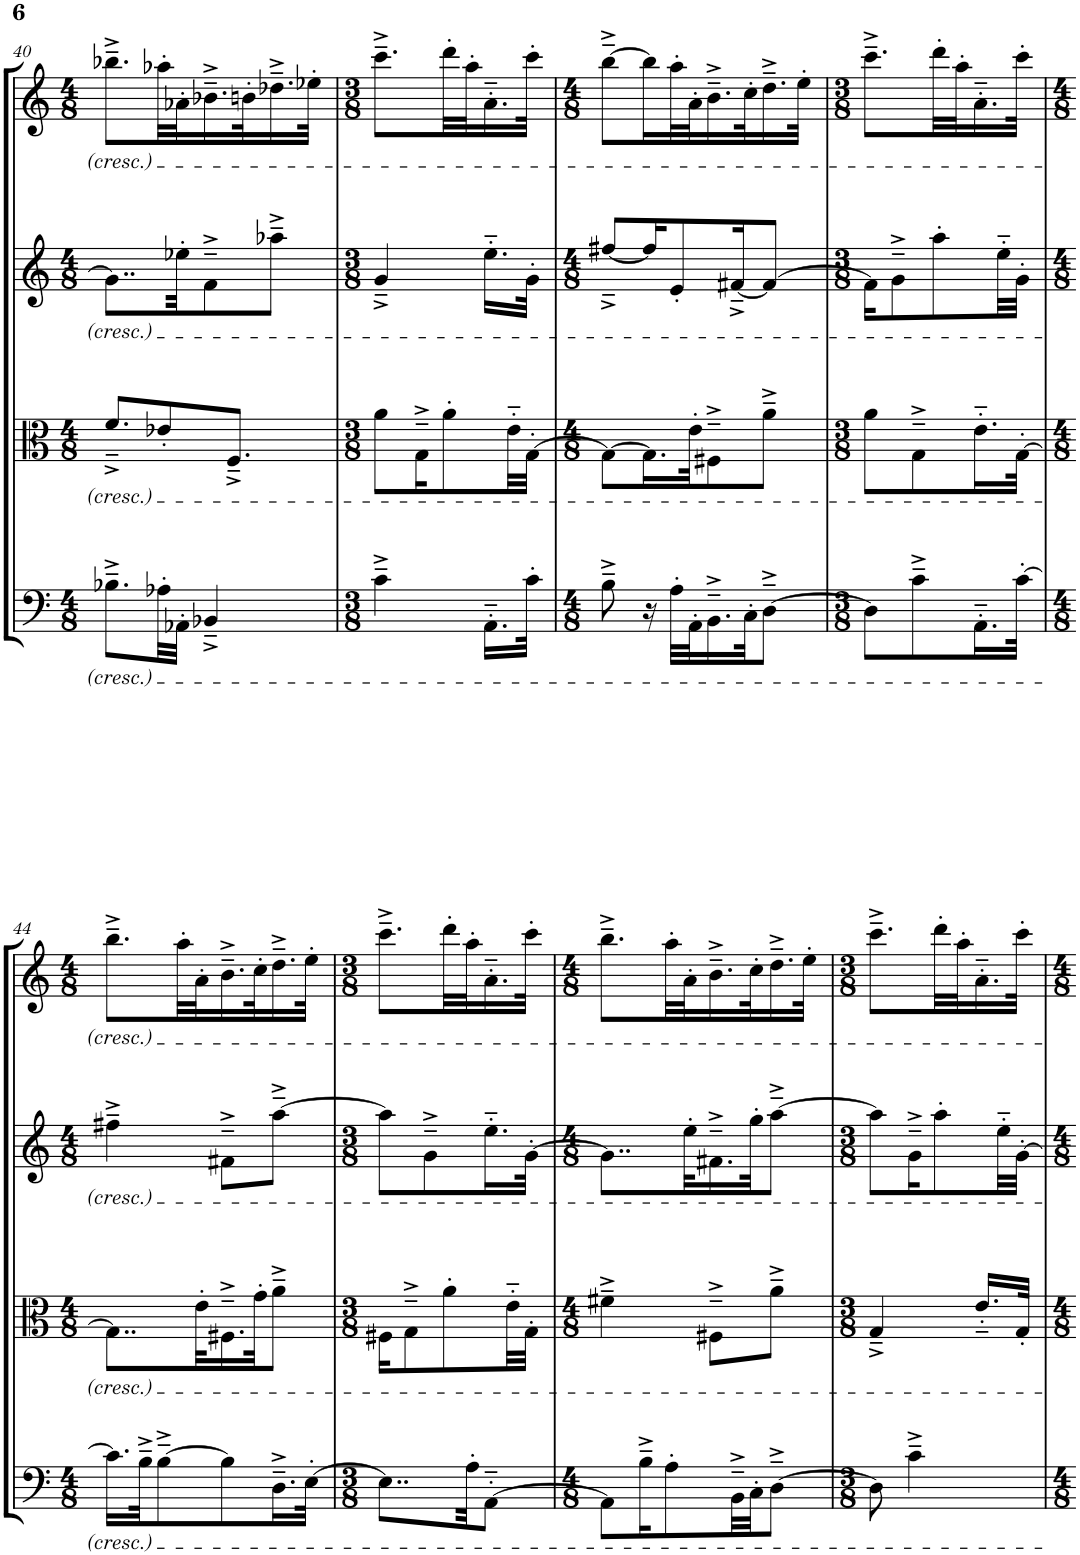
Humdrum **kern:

**kern	**kern	**kern	**kern
*part4	*part3	*part2	*part1
*staff4	*staff3	*staff2	*staff1
*I"Violoncello	*I"Viola	*I"Violin II	*I"Violin I
*I'Vc	*I'Vla	*I'Vln	*I'Vln
!!LO:PB:g=z
*clefF4	*clefC3	*clefG2	*clefG2
*k[]	*k[]	*k[]	*k[]
*M4/8	*M4/8	*M4/8	*M4/8
=40	=40	=40	=40
8.B-X~^\L	8.f~^/L	8..g-\L]	8.bb-X~^\L
32A-X'\LL	8e-X'/	.	32aa-X'\LL
32AA-X'\JJJ	.	32ee-X'\KK	32a-X'\J
4BB-X~^/	.	8f~^\	16.b-X~^\
.	8.F~^/J	.	.
.	.	.	32bn'\K
.	.	8aa-X~^\J	16.dd-X~^\
.	.	.	32ee-X'\JJk
=41	=41	=41	=41
*M3/8	*M3/8	*M3/8	*M3/8
4c~^\	8a\L	4g~^/	8.ccc~^\L
.	16G~^\K	.	.
.	8a'\	.	32ddd'\LL
.	.	.	32aa'\J
16.AA'~\LL	.	16.ee'~\LL	16.a'~\
.	32e'~\LL	.	.
32c'\JJk	[32G'\JJJ	32g'\JJk	32ccc'\JJk
=42	=42	=42	=42
*M4/8	*M4/8	*M4/8	*M4/8
8B~^\	8G\L_	[8ff#X~^/L	[8bb~^\L
16r	16.G\L]	16ff#/K]	16bb\L]
32A'\LLL	.	8e'/	32aa'\L
32AA'\J	32e'\JK	.	32a'\J
16.BB~^\	8F#X~^\	.	16.b~^\
.	.	[16f#X~^/K	.
32C'\JK	.	.	32cc'\K
[8D~^\J	8a~^\J	8f#/J_	16.dd~^\
.	.	.	32ee'\JJk
=43	=43	=43	=43
*M3/8	*M3/8	*M3/8	*M3/8
8D\L]	8a\L	16f#\KL]	8.ccc~^\L
.	.	8g~^\	.
8c~^\	8G~^\	.	.
.	.	8aa'\	32ddd'\LL
.	.	.	32aa'\J
16.AA'~\L	16.e'~\L	.	16.a'~\
.	.	32ee'~\LL	.
[32c'\JJk	[32G'\JJk	32g'\JJJ	32ccc'\JJk
!!LO:LB:g=z
=44	=44	=44	=44
*M4/8	*M4/8	*M4/8	*M4/8
16.c\LL]	8..G\L]	4ff#X~^\	8.bb~^\L
32B~^\JK	.	.	.
[8B~^\	.	.	.
.	.	.	32aa'\LL
.	32e'\KL	.	32a'\J
8B\]	16.F#X~^\	8f#X~^\L	16.b~^\
.	32g'\JK	.	32cc'\K
16.D~^\L	8a~^\J	[8aa~^\J	16.dd~^\
[32E'\JJk	.	.	32ee'\JJk
=45	=45	=45	=45
*M3/8	*M3/8	*M3/8	*M3/8
8..E\L]	16F#X\KL	8aa\L]	8.ccc~^\L
.	8G~^\	.	.
.	.	8g~^\	.
.	8a'\	.	32ddd'\LL
32A'\KK	.	.	32aa'\J
[8AA'~\J	.	16.ee'~\L	16.a'~\
.	32e'~\LL	.	.
.	32G'\JJJ	[32g'\JJk	32ccc'\JJk
=46	=46	=46	=46
*M4/8	*M4/8	*M4/8	*M4/8
8AA\L]	4f#X~^\	8..g\L]	8.bb~^\L
16B~^\K	.	.	.
8A'\	.	.	32aa'\LL
.	.	32ee'\KL	32a'\J
.	8F#X~^\L	16.f#X~^\	16.b~^\
32BB~^\LL	.	.	.
32C'\JJ	.	32gg'\JK	32cc'\K
[8D~^\J	8a~^\J	[8aa~^\J	16.dd~^\
.	.	.	32ee'\JJk
=47	=47	=47	=47
*M3/8	*M3/8	*M3/8	*M3/8
8D\]	4G~^/	8aa\L]	8.ccc~^\L
4c~^\	.	16g~^\K	.
.	.	8aa'\	32ddd'\LL
.	.	.	32aa'\J
.	16.e'~/LL	.	16.a'~\
.	.	32ee'~\LL	.
.	32G'/JJk	[32g'\JJJ	32ccc'\JJk
=	=	=	=
*-	*-	*-	*-
